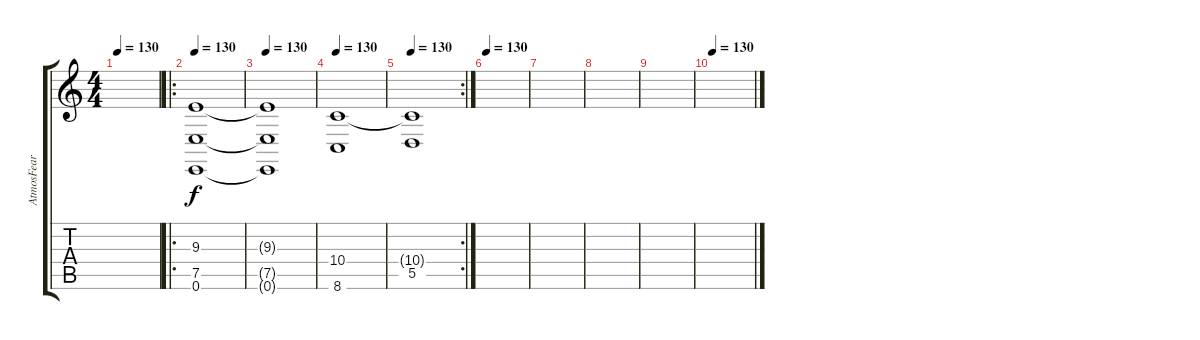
\track ("AtmosFear" "AtmosFear") {instrument stringensemble1}
\staff {score tabs}
\tuning (E4 B3 G3 D3 A2 E2) {hide}
\ts (4 4)
\tempo 130
\clef g2
\ks c
|
\ro
\tempo 130
(9.3 7.5 0.6).1 |
\tempo 130
(9.3{t} 7.5{t} 0.6{t}).1 |
\tempo 130
(10.4 8.6).1 |
\rc 2
\tempo 130
(10.4{t} 5.5).1 |
\tempo 130
|
|
|
|
\tempo 130
